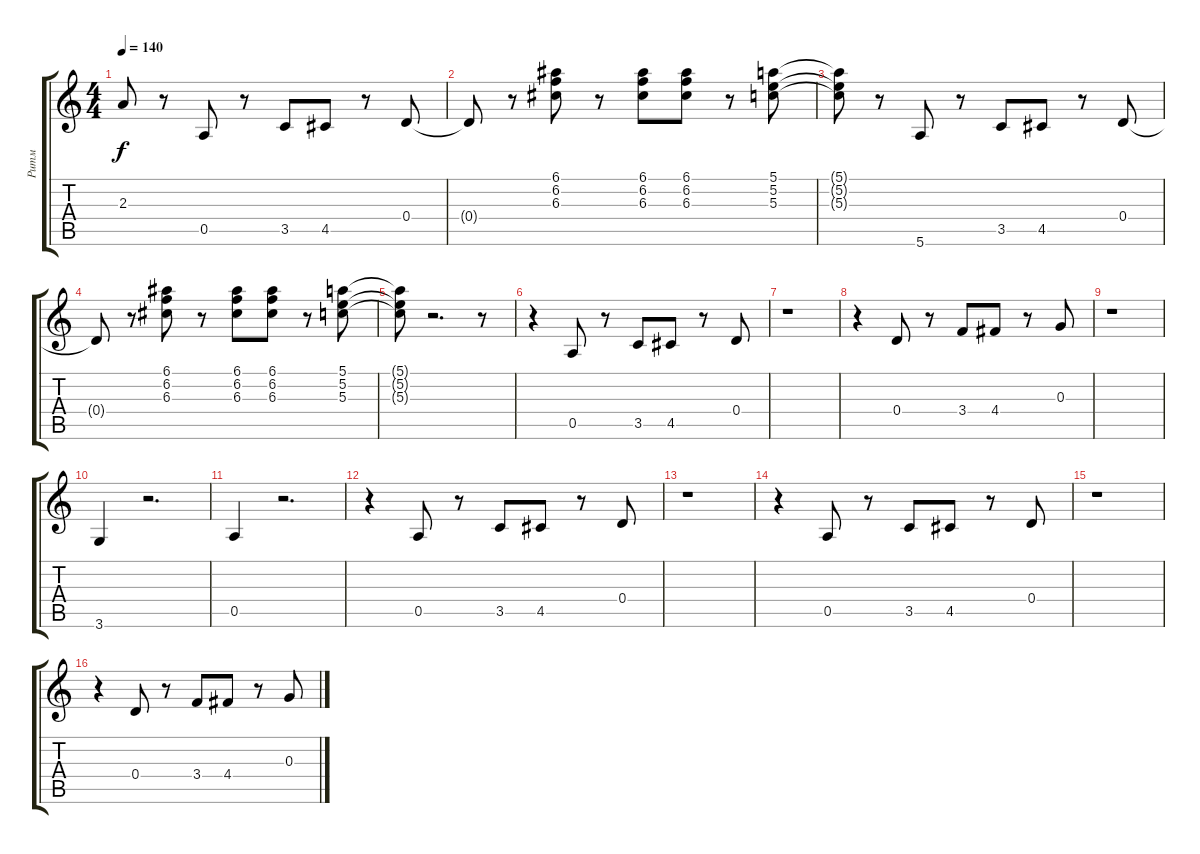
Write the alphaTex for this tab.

\track ("Ритм" "Ритм") {instrument electricguitarclean}
\staff {score tabs}
\tuning (E4 B3 G3 D3 A2 E2) {hide}
\ts (4 4)
\tempo 140
\clef g2
\ks c
2.3{t}.8{dy f} r.8 0.5.8 r.8 3.5.8 4.5.8 r.8 0.4.8 |
0.4{t}.8 r.8 (6.1 6.2 6.3).8 r.8 (6.1 6.2 6.3).8 (6.1 6.2 6.3).8 r.8 (5.1 5.2 5.3).8 |
(5.1{t} 5.2{t} 5.3{t}).8 r.8 5.6.8 r.8 3.5.8 4.5.8 r.8 0.4.8 |
0.4{t}.8 r.8 (6.1 6.2 6.3).8 r.8 (6.1 6.2 6.3).8 (6.1 6.2 6.3).8 r.8 (5.1 5.2 5.3).8 |
(5.1{t} 5.2{t} 5.3{t}).8 r.2{d} r.8 |
r.4 0.5.8 r.8 3.5.8 4.5.8 r.8 0.4.8 |
r.1 |
r.4 0.4.8 r.8 3.4.8 4.4.8 r.8 0.3.8 |
r.1 |
3.6.4 r.2{d} |
0.5.4 r.2{d} |
r.4 0.5.8 r.8 3.5.8 4.5.8 r.8 0.4.8 |
r.1 |
r.4 0.5.8 r.8 3.5.8 4.5.8 r.8 0.4.8 |
r.1 |
r.4 0.4.8 r.8 3.4.8 4.4.8 r.8 0.3.8
